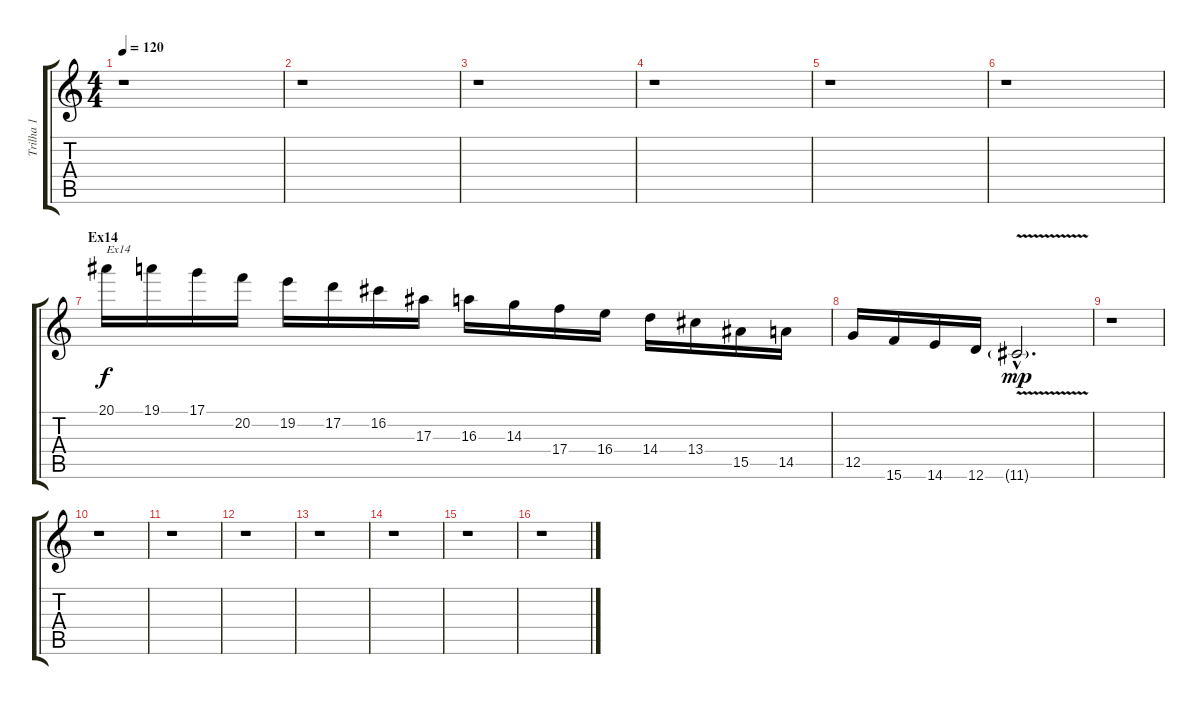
\track ("Trilha 1" "Trilha 1") {instrument distortionguitar}
\staff {score tabs}
\tuning (D4 A3 F3 C3 G2 D2) {hide}
\ts (4 4)
\tempo 120
\clef g2
\ks c
r.1{dy f} |
r.1 |
r.1 |
r.1 |
r.1 |
r.1 |
\section ("" "Ex14")
20.1.16{txt "Ex14"} 19.1.16 17.1.16 20.2.16 19.2.16 17.2.16 16.2.16 17.3.16 16.3.16 14.3.16 17.4.16 16.4.16 14.4.16 13.4.16 15.5.16 14.5.16 |
12.5.16 15.6.16 14.6.16 12.6.16 11.6{v g hac}.2{d dy mp} |
r.1 |
r.1 |
r.1 |
r.1 |
r.1 |
r.1 |
r.1 |
r.1
